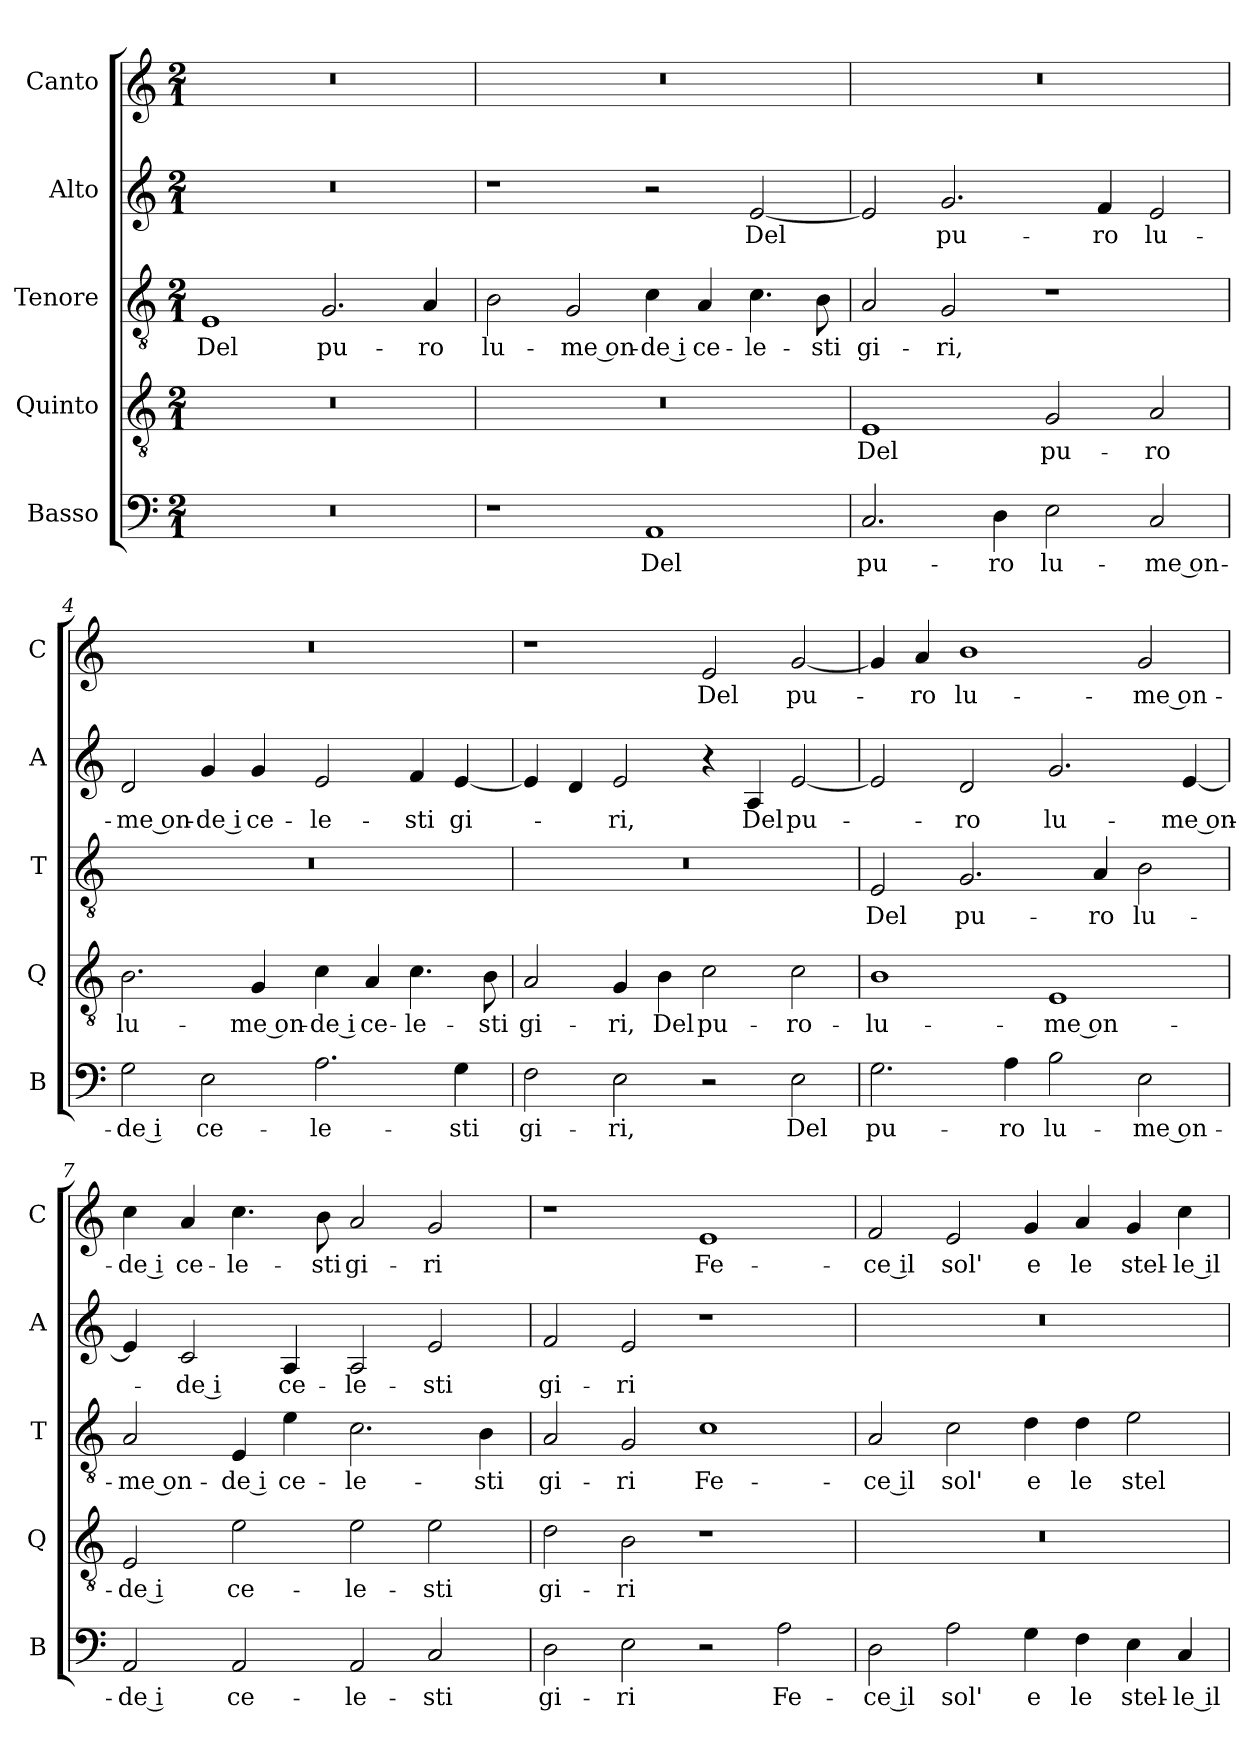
**kern	**text	**kern	**text	**kern	**text	**kern	**text	**kern	**text
*part5	*part5	*part4	*part4	*part3	*part3	*part2	*part2	*part1	*part1
*staff5	*staff5	*staff4	*staff4	*staff3	*staff3	*staff2	*staff2	*staff1	*staff1
*I"Basso	*	*I"Quinto	*	*I"Tenore	*	*I"Alto	*	*I"Canto	*
*I'B	*	*I'Q	*	*I'T	*	*I'A	*	*I'C	*
*clefF4	*	*clefGv2	*	*clefGv2	*	*clefG2	*	*clefG2	*
*k[]	*	*k[]	*	*k[]	*	*k[]	*	*k[]	*
*M2/1	*	*M2/1	*	*M2/1	*	*M2/1	*	*M2/1	*
=1	=1	=1	=1	=1	=1	=1	=1	=1	=1
0r	.	0r	.	1E	Del	0r	.	0r	.
.	.	.	.	2.G	pu-	.	.	.	.
.	.	.	.	4A	-ro	.	.	.	.
=2	=2	=2	=2	=2	=2	=2	=2	=2	=2
1r	.	0r	.	2B	lu-	1r	.	0r	.
.	.	.	.	2G	-me on-	.	.	.	.
1AA	Del	.	.	4c	-de i	2r	.	.	.
.	.	.	.	4A	ce-	.	.	.	.
.	.	.	.	4.c	-le-	[2e	Del	.	.
.	.	.	.	8B	-sti	.	.	.	.
=3	=3	=3	=3	=3	=3	=3	=3	=3	=3
2.C	pu-	1E	Del	2A	gi-	2e]	.	0r	.
.	.	.	.	2G	-ri,	2.g	pu-	.	.
4D	-ro	.	.	.	.	.	.	.	.
2E	lu-	2G	pu-	1r	.	.	.	.	.
.	.	.	.	.	.	4f	-ro	.	.
2C	-me on-	2A	-ro	.	.	2e	lu-	.	.
=4	=4	=4	=4	=4	=4	=4	=4	=4	=4
2G	-de i	2.B	lu-	0r	.	2d	-me on-	0r	.
2E	ce-	.	.	.	.	4g	-de i	.	.
.	.	4G	-me on-	.	.	4g	ce-	.	.
2.A	-le-	4c	-de i	.	.	2e	-le-	.	.
.	.	4A	ce-	.	.	.	.	.	.
.	.	4.c	-le-	.	.	4f	-sti	.	.
4G	-sti	.	.	.	.	[4e	gi-	.	.
.	.	8B	-sti	.	.	.	.	.	.
=5	=5	=5	=5	=5	=5	=5	=5	=5	=5
2F	gi-	2A	gi-	0r	.	4e]	.	1r	.
.	.	.	.	.	.	4d	.	.	.
2E	-ri,	4G	-ri,	.	.	2e	-ri,	.	.
.	.	4B	Del	.	.	.	.	.	.
2r	.	2c	pu-	.	.	4r	.	2e	Del
.	.	.	.	.	.	4A	Del	.	.
2E	Del	2c	-ro-	.	.	[2e	pu-	[2g	pu-
=6	=6	=6	=6	=6	=6	=6	=6	=6	=6
2.G	pu-	1B	-lu-	2E	Del	2e]	.	4g]	.
.	.	.	.	.	.	.	.	4a	-ro
.	.	.	.	2.G	pu-	2d	-ro	1b	lu-
4A	-ro	.	.	.	.	.	.	.	.
2B	lu-	1E	-me on-	.	.	2.g	lu-	.	.
.	.	.	.	4A	-ro	.	.	.	.
2E	-me on-	.	.	2B	lu-	.	.	2g	-me on-
.	.	.	.	.	.	[4e	-me on-	.	.
=7	=7	=7	=7	=7	=7	=7	=7	=7	=7
2AA	-de i	2E	-de i	2A	-me on-	4e]	.	4cc	-de i
.	.	.	.	.	.	2c	-de i	4a	ce-
2AA	ce-	2e	ce-	4E	-de i	.	.	4.cc	-le-
.	.	.	.	4e	ce-	4A	ce-	.	.
.	.	.	.	.	.	.	.	8b	-sti
2AA	-le-	2e	-le-	2.c	-le-	2A	-le-	2a	gi-
2C	-sti	2e	-sti	.	.	2e	-sti	2g	-ri
.	.	.	.	4B	-sti	.	.	.	.
=8	=8	=8	=8	=8	=8	=8	=8	=8	=8
2D	gi-	2d	gi-	2A	gi-	2f	gi-	1r	.
2E	-ri	2B	-ri	2G	-ri	2e	-ri	.	.
2r	.	1r	.	1c	Fe-	1r	.	1e	Fe-
2A	Fe-	.	.	.	.	.	.	.	.
=9	=9	=9	=9	=9	=9	=9	=9	=9	=9
2D	-ce il	0r	.	2A	-ce il	0r	.	2f	-ce il
2A	sol'	.	.	2c	sol'	.	.	2e	sol'
4G	e	.	.	4d	e	.	.	4g	e
4F	le	.	.	4d	le	.	.	4a	le
4E	stel-	.	.	2e	stel-	.	.	4g	stel-
4C	-le il	.	.	.	.	.	.	4cc	-le il
=	=	=	=	=	=	=	=	=	=
*-	*-	*-	*-	*-	*-	*-	*-	*-	*-
